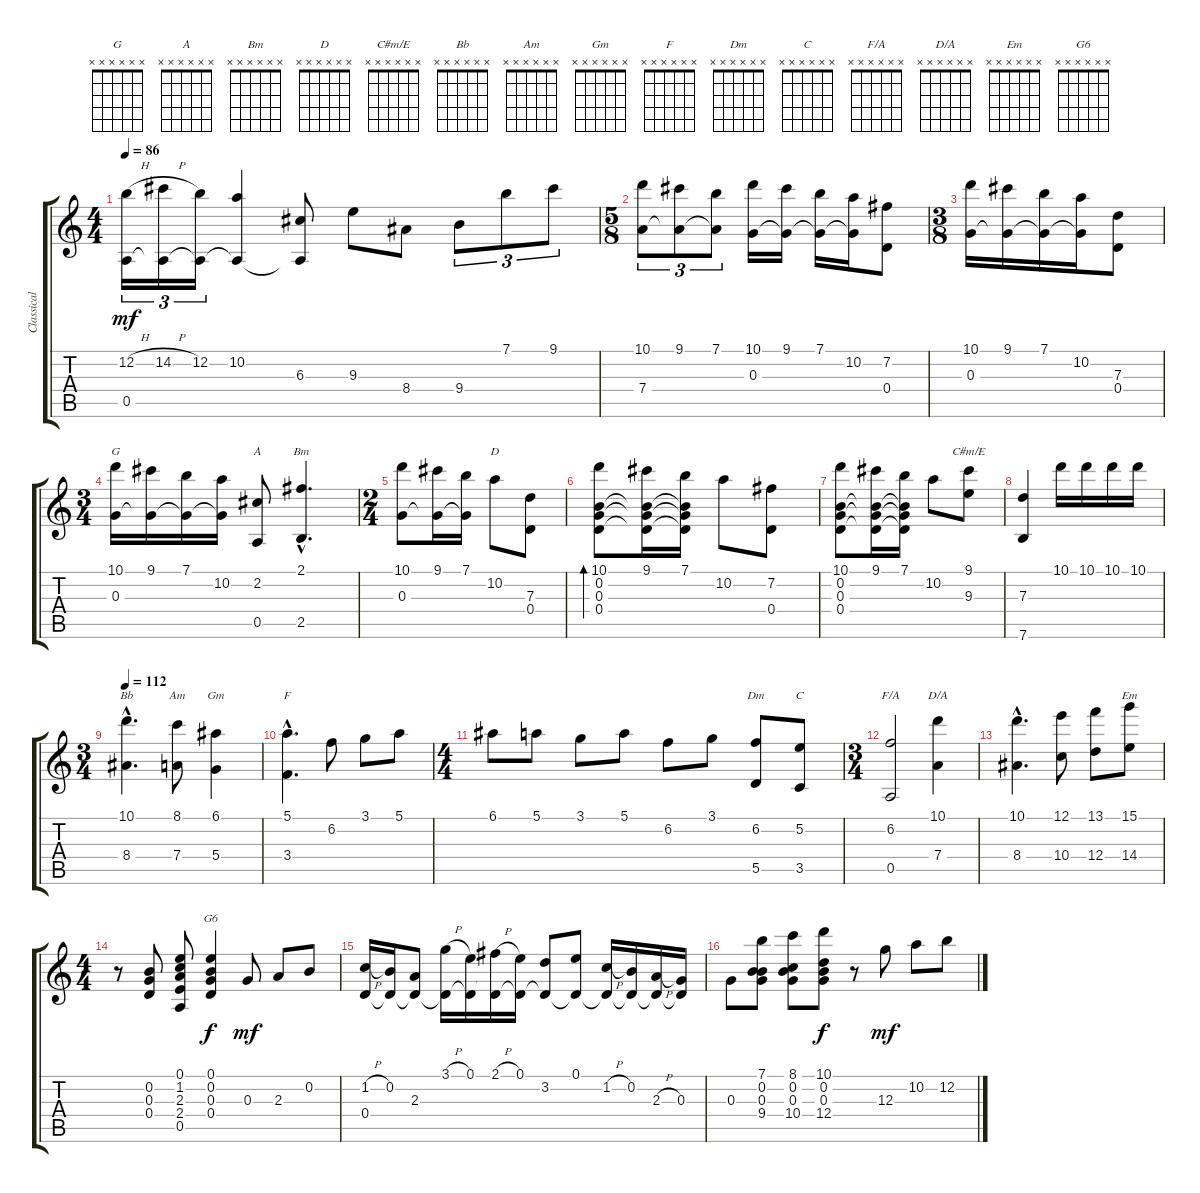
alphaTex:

\track ("Classical Guitar" "Classical ") {instrument acousticguitarnylon}
\staff {score tabs}
\tuning (E4 B3 G3 D3 A2 E2) {hide}
\chord ("G" x x x x x x) {firstfret 0}
\chord ("A" x x x x x x) {firstfret 0}
\chord ("Bm" x x x x x x) {firstfret 0}
\chord ("D" x x x x x x) {firstfret 0}
\chord ("C#m/E" x x x x x x) {firstfret 0}
\chord ("Bb" x x x x x x) {firstfret 0}
\chord ("Am" x x x x x x) {firstfret 0}
\chord ("Gm" x x x x x x) {firstfret 0}
\chord ("F" x x x x x x) {firstfret 0}
\chord ("Dm" x x x x x x) {firstfret 0}
\chord ("C" x x x x x x) {firstfret 0}
\chord ("F/A" x x x x x x) {firstfret 0}
\chord ("D/A" x x x x x x) {firstfret 0}
\chord ("Em" x x x x x x) {firstfret 0}
\chord ("G6" x x x x x x) {firstfret 0}
\ts (4 4)
\tempo 86
\clef g2
\ks c
(12.2{h} 0.5).16{tu (3 2) dy mf} (14.2{h} 0.5{t}).16{tu (3 2)} (12.2 0.5{t}).16{tu (3 2)} (10.2 0.5{t}).4 (6.3 0.5{t}).8 9.3.8 8.4.8 9.4.8{tu (3 2)} 7.1.8{tu (3 2)} 9.1.8{tu (3 2)} |
\ts (5 8)
(10.1 7.4).8{tu (3 2)} (9.1 7.4{t}).8{tu (3 2)} (7.1 7.4{t}).8{tu (3 2)} (10.1 0.3).16 (9.1 0.3{t}).16 (7.1 0.3{t}).16 (10.2 0.3{t}).16 (7.2 0.4).8 |
\ts (3 8)
(10.1 0.3).16 (9.1 0.3{t}).16 (7.1 0.3{t}).16 (10.2 0.3{t}).16 (7.3 0.4).8 |
\ts (3 4)
(10.1 0.3).16{ch "G"} (9.1 0.3{t}).16 (7.1 0.3{t}).16 (10.2 0.3{t}).16 (2.2 0.5).8{ch "A"} (2.1{hac} 2.5{hac}).4{d ch "Bm"} |
\ts (2 4)
(10.1 0.3).8 (9.1 0.3{t}).16 (7.1 0.3{t}).16 10.2.8{ch "D"} (7.3 0.4).8 |
(10.1 0.2 0.3 0.4).8{bd 60} (9.1 0.2{t} 0.3{t} 0.4{t}).16 (7.1 0.2{t} 0.3{t} 0.4{t}).16 10.2.8 (7.2 0.4).8 |
(10.1 0.2 0.3 0.4).8 (9.1 0.2{t} 0.3{t} 0.4{t}).16 (7.1 0.2{t} 0.3{t} 0.4{t}).16 10.2.8 (9.1 9.3).8{ch "C#m/E"} |
(7.3 7.6).4 10.1.16 10.1.16 10.1.16 10.1.16 |
\ts (3 4)
\tempo 112
(10.1{hac} 8.4{hac}).4{d ch "Bb"} (8.1 7.4).8{ch "Am"} (6.1 5.4).4{ch "Gm"} |
(5.1{hac} 3.4{hac}).4{d ch "F"} 6.2.8 3.1.8 5.1.8 |
\ts (4 4)
6.1.8 5.1.8 3.1.8 5.1.8 6.2.8 3.1.8 (6.2 5.5).8{ch "Dm"} (5.2 3.5).8{ch "C"} |
\ts (3 4)
(6.2 0.5).2{ch "F/A"} (10.1 7.4).4{ch "D/A"} |
(10.1{hac} 8.4{hac}).4{d} (12.1 10.4).8 (13.1 12.4).8 (15.1 14.4).8{ch "Em"} |
\ts (4 4)
r.8 (0.2 0.3 0.4).8 (0.1 1.2 2.3 2.4 0.5).8 (0.1 0.2 0.3 0.4).4{ch "G6" dy f} 0.3.8{dy mf} 2.3.8 0.2.8 |
(1.2{h} 0.4).16 (0.2 0.4{t}).16 (2.3 0.4{t}).8 (3.1{h} 0.4{t}).16 (0.1 0.4{t}).16 (2.1{h} 0.4{t}).16 (0.1 0.4{t}).16 (3.2 0.4{t}).8 (0.1 0.4{t}).8 (1.2{h} 0.4{t}).16 (0.2 0.4{t}).16 (2.3{h} 0.4{t}).16 (0.3 0.4{t}).16 |
0.3.8 (7.1 0.2 0.3 9.4).8 (8.1 0.2 0.3 10.4).8 (10.1 0.2 0.3 12.4).8{dy f} r.8 12.3.8{dy mf} 10.2.8 12.2.8
